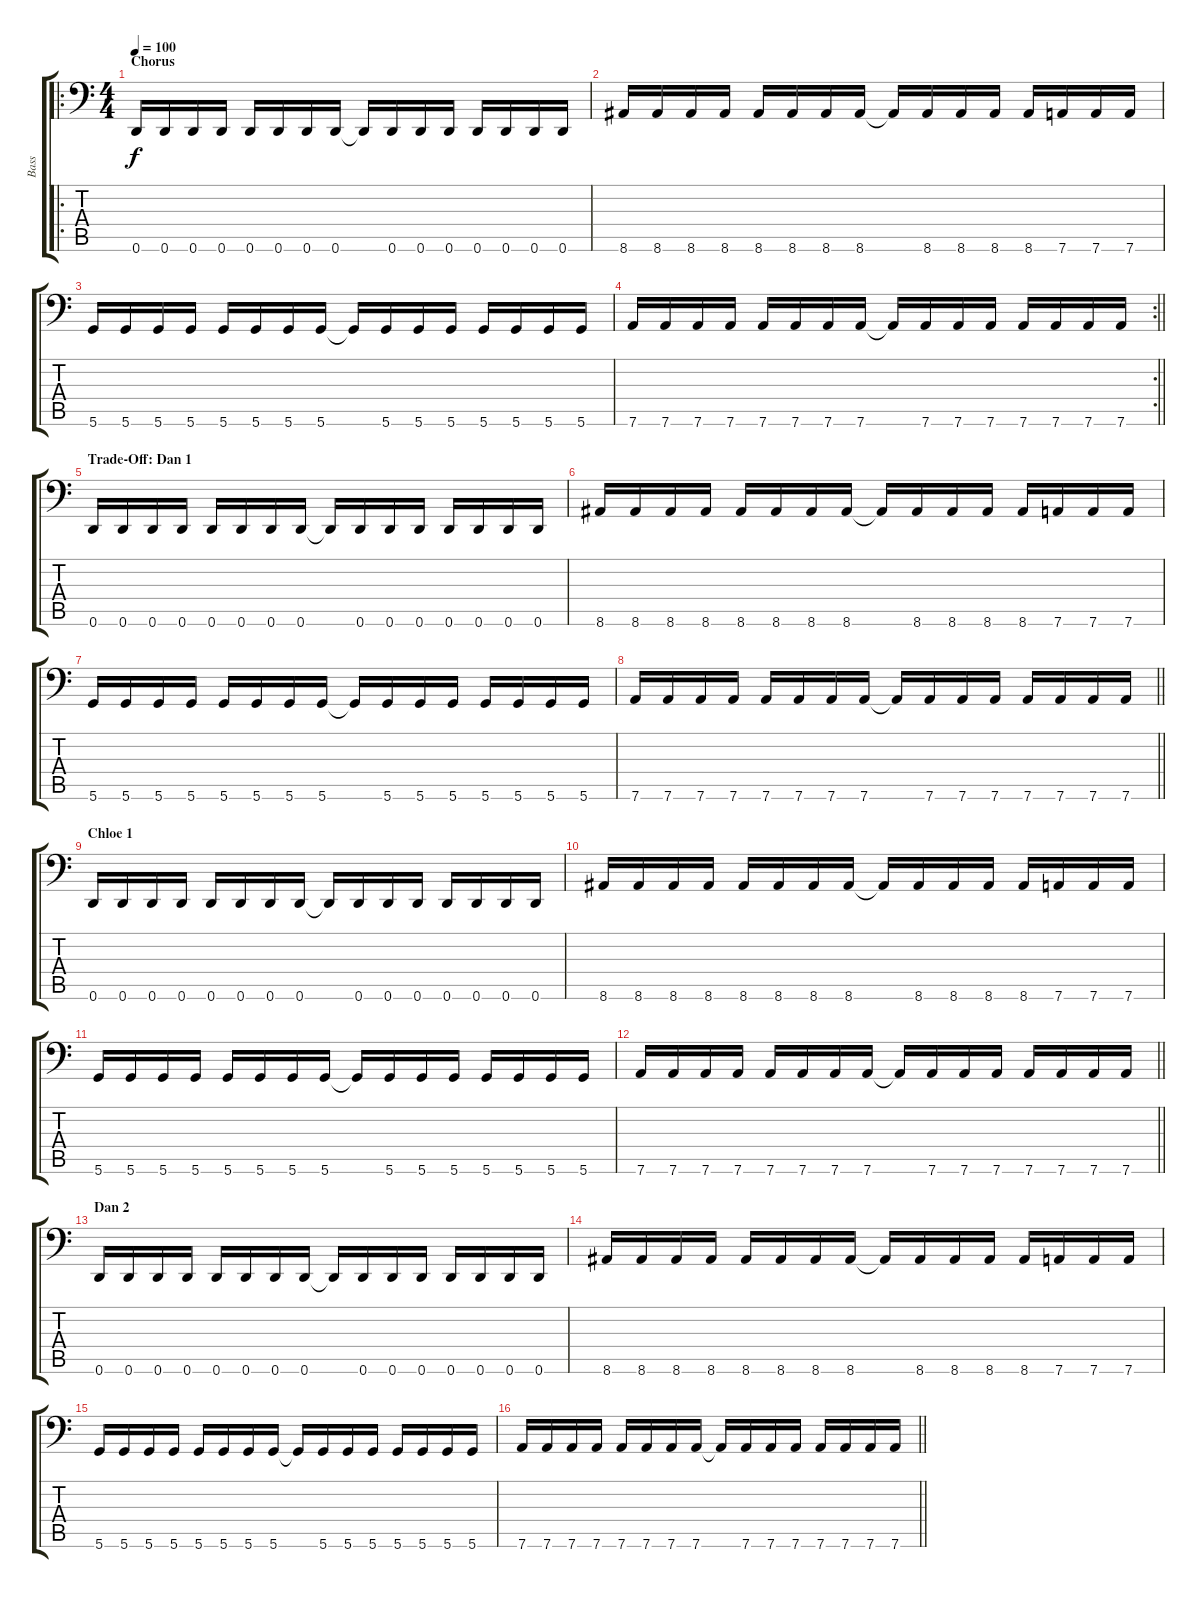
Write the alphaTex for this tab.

\track ("Bass" "Bass") {instrument electricbasspick}
\staff {score tabs}
\tuning (E3 B2 G2 D2 A1 D1) {hide}
\ro
\ts (4 4)
\section ("" "Chorus")
\tempo 100
\clef f4
\ks c
0.6.16{dy f} 0.6.16 0.6.16 0.6.16 0.6.16 0.6.16 0.6.16 0.6.16 0.6{t}.16 0.6.16 0.6.16 0.6.16 0.6.16 0.6.16 0.6.16 0.6.16 |
8.6.16 8.6.16 8.6.16 8.6.16 8.6.16 8.6.16 8.6.16 8.6.16 8.6{t}.16 8.6.16 8.6.16 8.6.16 8.6.16 7.6.16 7.6.16 7.6.16 |
5.6.16 5.6.16 5.6.16 5.6.16 5.6.16 5.6.16 5.6.16 5.6.16 5.6{t}.16 5.6.16 5.6.16 5.6.16 5.6.16 5.6.16 5.6.16 5.6.16 |
\rc 2
\barLineRight lightlight
7.6.16 7.6.16 7.6.16 7.6.16 7.6.16 7.6.16 7.6.16 7.6.16 7.6{t}.16 7.6.16 7.6.16 7.6.16 7.6.16 7.6.16 7.6.16 7.6.16 |
\section ("" "Trade-Off: Dan 1")
0.6.16 0.6.16 0.6.16 0.6.16 0.6.16 0.6.16 0.6.16 0.6.16 0.6{t}.16 0.6.16 0.6.16 0.6.16 0.6.16 0.6.16 0.6.16 0.6.16 |
8.6.16 8.6.16 8.6.16 8.6.16 8.6.16 8.6.16 8.6.16 8.6.16 8.6{t}.16 8.6.16 8.6.16 8.6.16 8.6.16 7.6.16 7.6.16 7.6.16 |
5.6.16 5.6.16 5.6.16 5.6.16 5.6.16 5.6.16 5.6.16 5.6.16 5.6{t}.16 5.6.16 5.6.16 5.6.16 5.6.16 5.6.16 5.6.16 5.6.16 |
\barLineRight lightlight
7.6.16 7.6.16 7.6.16 7.6.16 7.6.16 7.6.16 7.6.16 7.6.16 7.6{t}.16 7.6.16 7.6.16 7.6.16 7.6.16 7.6.16 7.6.16 7.6.16 |
\section ("" "Chloe 1")
0.6.16 0.6.16 0.6.16 0.6.16 0.6.16 0.6.16 0.6.16 0.6.16 0.6{t}.16 0.6.16 0.6.16 0.6.16 0.6.16 0.6.16 0.6.16 0.6.16 |
8.6.16 8.6.16 8.6.16 8.6.16 8.6.16 8.6.16 8.6.16 8.6.16 8.6{t}.16 8.6.16 8.6.16 8.6.16 8.6.16 7.6.16 7.6.16 7.6.16 |
5.6.16 5.6.16 5.6.16 5.6.16 5.6.16 5.6.16 5.6.16 5.6.16 5.6{t}.16 5.6.16 5.6.16 5.6.16 5.6.16 5.6.16 5.6.16 5.6.16 |
\barLineRight lightlight
7.6.16 7.6.16 7.6.16 7.6.16 7.6.16 7.6.16 7.6.16 7.6.16 7.6{t}.16 7.6.16 7.6.16 7.6.16 7.6.16 7.6.16 7.6.16 7.6.16 |
\section ("" "Dan 2")
0.6.16 0.6.16 0.6.16 0.6.16 0.6.16 0.6.16 0.6.16 0.6.16 0.6{t}.16 0.6.16 0.6.16 0.6.16 0.6.16 0.6.16 0.6.16 0.6.16 |
8.6.16 8.6.16 8.6.16 8.6.16 8.6.16 8.6.16 8.6.16 8.6.16 8.6{t}.16 8.6.16 8.6.16 8.6.16 8.6.16 7.6.16 7.6.16 7.6.16 |
5.6.16 5.6.16 5.6.16 5.6.16 5.6.16 5.6.16 5.6.16 5.6.16 5.6{t}.16 5.6.16 5.6.16 5.6.16 5.6.16 5.6.16 5.6.16 5.6.16 |
\barLineRight lightlight
7.6.16 7.6.16 7.6.16 7.6.16 7.6.16 7.6.16 7.6.16 7.6.16 7.6{t}.16 7.6.16 7.6.16 7.6.16 7.6.16 7.6.16 7.6.16 7.6.16
